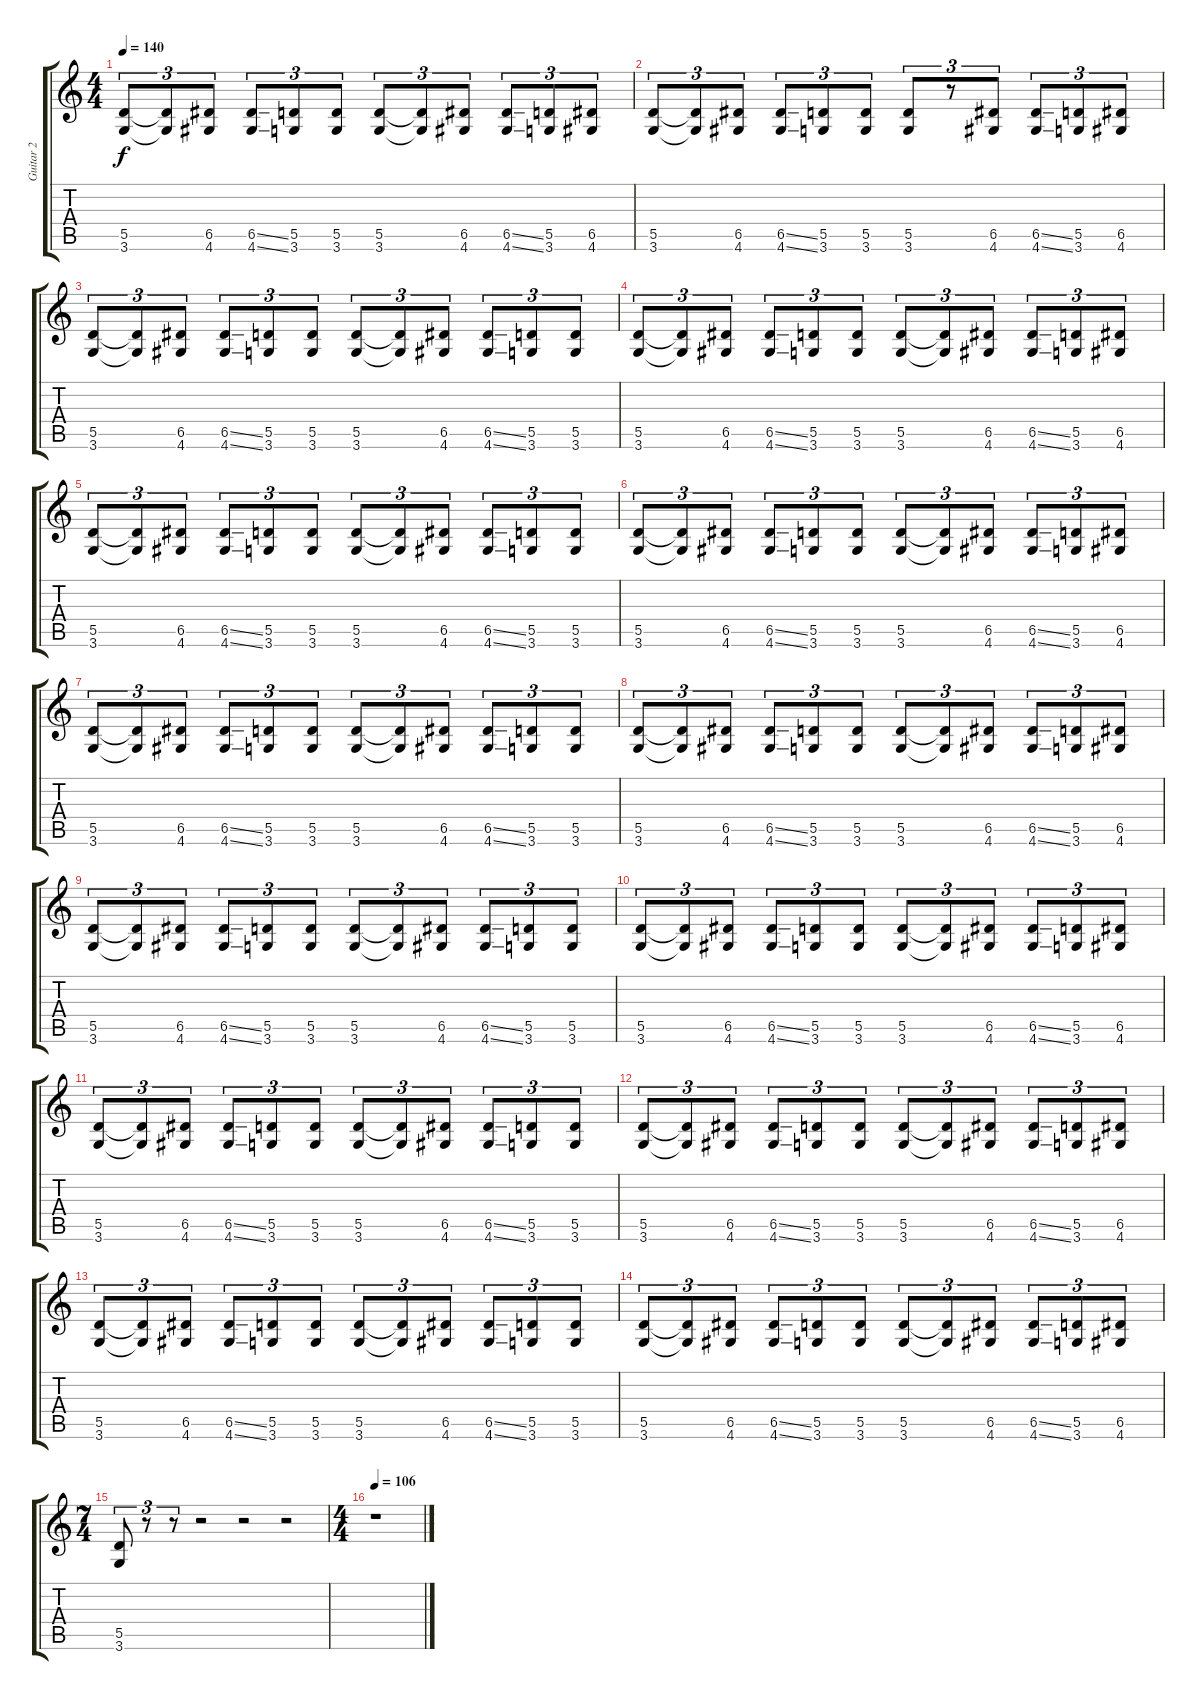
\track ("Guitar 2" "Guitar 2") {instrument distortionguitar}
\staff {score tabs}
\tuning (E4 B3 G3 D3 A2 E2) {hide}
\ts (4 4)
\tempo 140
\clef g2
\ks c
(5.5 3.6).8{tu (3 2) dy f} (5.5{t} 3.6{t}).8{tu (3 2)} (6.5 4.6).8{tu (3 2)} (6.5{ss} 4.6{ss}).8{tu (3 2)} (5.5 3.6).8{tu (3 2)} (5.5 3.6).8{tu (3 2)} (5.5 3.6).8{tu (3 2)} (5.5{t} 3.6{t}).8{tu (3 2)} (6.5 4.6).8{tu (3 2)} (6.5{ss} 4.6{ss}).8{tu (3 2)} (5.5 3.6).8{tu (3 2)} (6.5 4.6).8{tu (3 2)} |
(5.5 3.6).8{tu (3 2)} (5.5{t} 3.6{t}).8{tu (3 2)} (6.5 4.6).8{tu (3 2)} (6.5{ss} 4.6{ss}).8{tu (3 2)} (5.5 3.6).8{tu (3 2)} (5.5 3.6).8{tu (3 2)} (5.5 3.6).8{tu (3 2)} r.8{tu (3 2)} (6.5 4.6).8{tu (3 2)} (6.5{ss} 4.6{ss}).8{tu (3 2)} (5.5 3.6).8{tu (3 2)} (6.5 4.6).8{tu (3 2)} |
(5.5 3.6).8{tu (3 2)} (5.5{t} 3.6{t}).8{tu (3 2)} (6.5 4.6).8{tu (3 2)} (6.5{ss} 4.6{ss}).8{tu (3 2)} (5.5 3.6).8{tu (3 2)} (5.5 3.6).8{tu (3 2)} (5.5 3.6).8{tu (3 2)} (5.5{t} 3.6{t}).8{tu (3 2)} (6.5 4.6).8{tu (3 2)} (6.5{ss} 4.6{ss}).8{tu (3 2)} (5.5 3.6).8{tu (3 2)} (5.5 3.6).8{tu (3 2)} |
(5.5 3.6).8{tu (3 2)} (5.5{t} 3.6{t}).8{tu (3 2)} (6.5 4.6).8{tu (3 2)} (6.5{ss} 4.6{ss}).8{tu (3 2)} (5.5 3.6).8{tu (3 2)} (5.5 3.6).8{tu (3 2)} (5.5 3.6).8{tu (3 2)} (5.5{t} 3.6{t}).8{tu (3 2)} (6.5 4.6).8{tu (3 2)} (6.5{ss} 4.6{ss}).8{tu (3 2)} (5.5 3.6).8{tu (3 2)} (6.5 4.6).8{tu (3 2)} |
(5.5 3.6).8{tu (3 2)} (5.5{t} 3.6{t}).8{tu (3 2)} (6.5 4.6).8{tu (3 2)} (6.5{ss} 4.6{ss}).8{tu (3 2)} (5.5 3.6).8{tu (3 2)} (5.5 3.6).8{tu (3 2)} (5.5 3.6).8{tu (3 2)} (5.5{t} 3.6{t}).8{tu (3 2)} (6.5 4.6).8{tu (3 2)} (6.5{ss} 4.6{ss}).8{tu (3 2)} (5.5 3.6).8{tu (3 2)} (5.5 3.6).8{tu (3 2)} |
(5.5 3.6).8{tu (3 2)} (5.5{t} 3.6{t}).8{tu (3 2)} (6.5 4.6).8{tu (3 2)} (6.5{ss} 4.6{ss}).8{tu (3 2)} (5.5 3.6).8{tu (3 2)} (5.5 3.6).8{tu (3 2)} (5.5 3.6).8{tu (3 2)} (5.5{t} 3.6{t}).8{tu (3 2)} (6.5 4.6).8{tu (3 2)} (6.5{ss} 4.6{ss}).8{tu (3 2)} (5.5 3.6).8{tu (3 2)} (6.5 4.6).8{tu (3 2)} |
(5.5 3.6).8{tu (3 2)} (5.5{t} 3.6{t}).8{tu (3 2)} (6.5 4.6).8{tu (3 2)} (6.5{ss} 4.6{ss}).8{tu (3 2)} (5.5 3.6).8{tu (3 2)} (5.5 3.6).8{tu (3 2)} (5.5 3.6).8{tu (3 2)} (5.5{t} 3.6{t}).8{tu (3 2)} (6.5 4.6).8{tu (3 2)} (6.5{ss} 4.6{ss}).8{tu (3 2)} (5.5 3.6).8{tu (3 2)} (5.5 3.6).8{tu (3 2)} |
(5.5 3.6).8{tu (3 2)} (5.5{t} 3.6{t}).8{tu (3 2)} (6.5 4.6).8{tu (3 2)} (6.5{ss} 4.6{ss}).8{tu (3 2)} (5.5 3.6).8{tu (3 2)} (5.5 3.6).8{tu (3 2)} (5.5 3.6).8{tu (3 2)} (5.5{t} 3.6{t}).8{tu (3 2)} (6.5 4.6).8{tu (3 2)} (6.5{ss} 4.6{ss}).8{tu (3 2)} (5.5 3.6).8{tu (3 2)} (6.5 4.6).8{tu (3 2)} |
(5.5 3.6).8{tu (3 2)} (5.5{t} 3.6{t}).8{tu (3 2)} (6.5 4.6).8{tu (3 2)} (6.5{ss} 4.6{ss}).8{tu (3 2)} (5.5 3.6).8{tu (3 2)} (5.5 3.6).8{tu (3 2)} (5.5 3.6).8{tu (3 2)} (5.5{t} 3.6{t}).8{tu (3 2)} (6.5 4.6).8{tu (3 2)} (6.5{ss} 4.6{ss}).8{tu (3 2)} (5.5 3.6).8{tu (3 2)} (5.5 3.6).8{tu (3 2)} |
(5.5 3.6).8{tu (3 2)} (5.5{t} 3.6{t}).8{tu (3 2)} (6.5 4.6).8{tu (3 2)} (6.5{ss} 4.6{ss}).8{tu (3 2)} (5.5 3.6).8{tu (3 2)} (5.5 3.6).8{tu (3 2)} (5.5 3.6).8{tu (3 2)} (5.5{t} 3.6{t}).8{tu (3 2)} (6.5 4.6).8{tu (3 2)} (6.5{ss} 4.6{ss}).8{tu (3 2)} (5.5 3.6).8{tu (3 2)} (6.5 4.6).8{tu (3 2)} |
(5.5 3.6).8{tu (3 2)} (5.5{t} 3.6{t}).8{tu (3 2)} (6.5 4.6).8{tu (3 2)} (6.5{ss} 4.6{ss}).8{tu (3 2)} (5.5 3.6).8{tu (3 2)} (5.5 3.6).8{tu (3 2)} (5.5 3.6).8{tu (3 2)} (5.5{t} 3.6{t}).8{tu (3 2)} (6.5 4.6).8{tu (3 2)} (6.5{ss} 4.6{ss}).8{tu (3 2)} (5.5 3.6).8{tu (3 2)} (5.5 3.6).8{tu (3 2)} |
(5.5 3.6).8{tu (3 2)} (5.5{t} 3.6{t}).8{tu (3 2)} (6.5 4.6).8{tu (3 2)} (6.5{ss} 4.6{ss}).8{tu (3 2)} (5.5 3.6).8{tu (3 2)} (5.5 3.6).8{tu (3 2)} (5.5 3.6).8{tu (3 2)} (5.5{t} 3.6{t}).8{tu (3 2)} (6.5 4.6).8{tu (3 2)} (6.5{ss} 4.6{ss}).8{tu (3 2)} (5.5 3.6).8{tu (3 2)} (6.5 4.6).8{tu (3 2)} |
(5.5 3.6).8{tu (3 2)} (5.5{t} 3.6{t}).8{tu (3 2)} (6.5 4.6).8{tu (3 2)} (6.5{ss} 4.6{ss}).8{tu (3 2)} (5.5 3.6).8{tu (3 2)} (5.5 3.6).8{tu (3 2)} (5.5 3.6).8{tu (3 2)} (5.5{t} 3.6{t}).8{tu (3 2)} (6.5 4.6).8{tu (3 2)} (6.5{ss} 4.6{ss}).8{tu (3 2)} (5.5 3.6).8{tu (3 2)} (5.5 3.6).8{tu (3 2)} |
(5.5 3.6).8{tu (3 2)} (5.5{t} 3.6{t}).8{tu (3 2)} (6.5 4.6).8{tu (3 2)} (6.5{ss} 4.6{ss}).8{tu (3 2)} (5.5 3.6).8{tu (3 2)} (5.5 3.6).8{tu (3 2)} (5.5 3.6).8{tu (3 2)} (5.5{t} 3.6{t}).8{tu (3 2)} (6.5 4.6).8{tu (3 2)} (6.5{ss} 4.6{ss}).8{tu (3 2)} (5.5 3.6).8{tu (3 2)} (6.5 4.6).8{tu (3 2)} |
\ts (7 4)
(5.5 3.6).8{tu (3 2)} r.8{tu (3 2)} r.8{tu (3 2)} r.2 r.2 r.2 |
\ts (4 4)
\tempo 106
r.1
